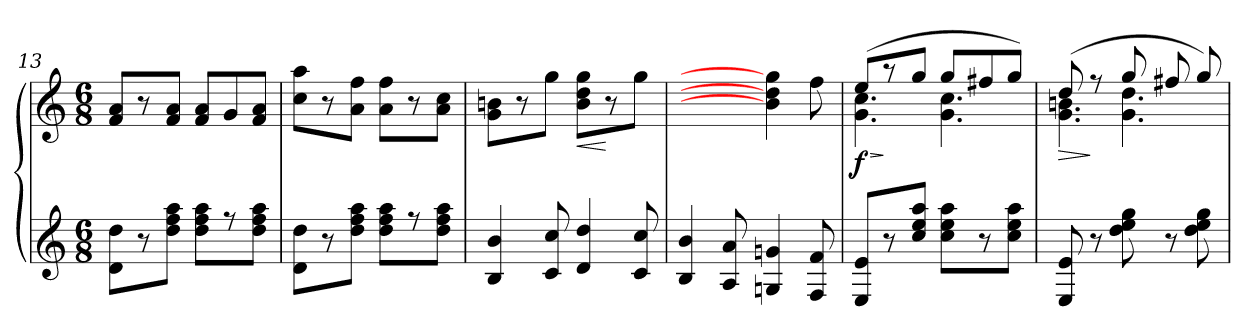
**kern	**kern	**dynam
*part1	*part1	*part1
*staff2	*staff1	*staff1/2
!!LO:LB:g=z
*M6/8	*M6/8	*
=13	=13	=13
8d\ 8dd\L	8f/ 8a/L	.
8r	8r	.
8dd\ 8ff\ 8aa\J	8f/ 8a/J	.
8dd\ 8ff\ 8aa\L	8f/ 8a/L	.
8r	8g/	.
8dd\ 8ff\ 8aa\J	8f/ 8a/J	.
=14	=14	=14
8d\ 8dd\L	8cc\ 8aa\L	.
8r	8r	.
8dd\ 8ff\ 8aa\J	8a\ 8ff\J	.
8dd\ 8ff\ 8aa\L	8a\ 8ff\L	.
8r	8r	.
8dd\ 8ff\ 8aa\J	8a\ 8cc\J	.
=15	=15	=15
4B/ 4b/	8g\ 8bn\L	.
.	8r	.
8c/ 8cc/	8gg\J	.
!	!	!LO:HP:b
4d/ 4dd/	8b\ 8dd\ 8gg\L	<
.	8r	[
8c/ 8cc/	8gg\J	.
=16	=16	=16
4B/ 4b/	4.ryy	.
8A/ 8a/	.	.
4Gn/ 4gn/	4b\] 4dd\] 4gg\]	.
8F/ 8f/	8ff\	.
=17	=17	=17
!	!	!LO:HP:b
*	*^	*
!	!	!	!LO:DY:n=1:b
8E/ 8e/L	(>8ee/L	4.g\ 4.cc\	> f
8r	8r	.	]
8cc/ 8ee/ 8aa/J	8gg/J	.	.
8cc\ 8ee\ 8aa\L	8gg/L	4.g\ 4.cc\	.
8r	8ff#X/	.	.
8cc\ 8ee\ 8aa\J	8gg/J)	.	.
*	*v	*v	*
=18	=18	=18
!	!	!LO:HP:b
*	*^	*
*	*	*^	*
8E/ 8e/L	(>8dd/L	4ryy	4.g\ 4.bn\	>
8r	8r	.	.	]
8dd\ 8ee\ 8gg\L	8gg/L	4.g\ 4.dd\	.	.
8r	8ff#X/	.	4ryy	.
8dd\ 8ee\ 8gg\J	8gg/J)	.	.	.
*	*v	*v	*v	*
=	=	=
*-	*-	*-
